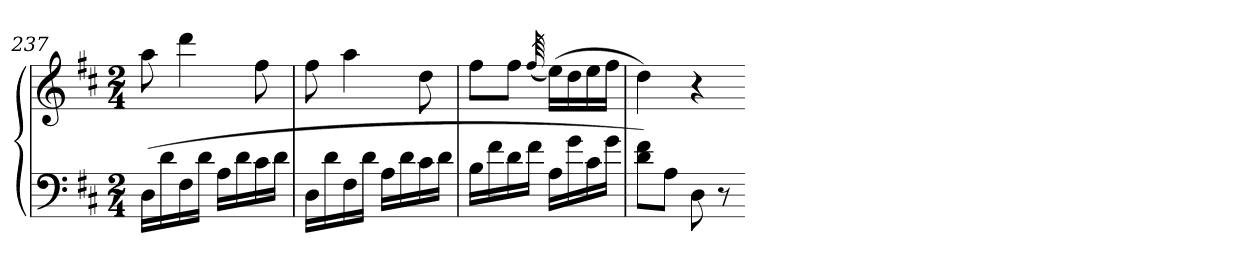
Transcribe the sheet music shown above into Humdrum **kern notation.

**kern	**kern
*part1	*part1
*staff2	*staff1
*clefF4	*clefG2
*k[f#c#]	*k[f#c#]
*M2/4	*M2/4
=237	=237
(16DLL	8aa
16d	.
16F#	4ddd
16dJJ	.
16ALL	.
16d	.
16c#	8ff#
16dJJ	.
=238	=238
16DLL	8ff#
16d	.
16F#	4aa
16dJJ	.
16ALL	.
16d	.
16c#	8dd
16dJJ	.
=239	=239
16BLL	8ff#L
16f#	.
16d	8ff#J
16f#JJ	.
.	(64qff#
16ALL	(16eeLL)
16g	16dd
16c#	16ee
16gJJ	16ff#JJ
=240	=240
8d 8f#L)	4dd)
8AJ	.
8D	4r
8r	.
=-	=-
*-	*-
